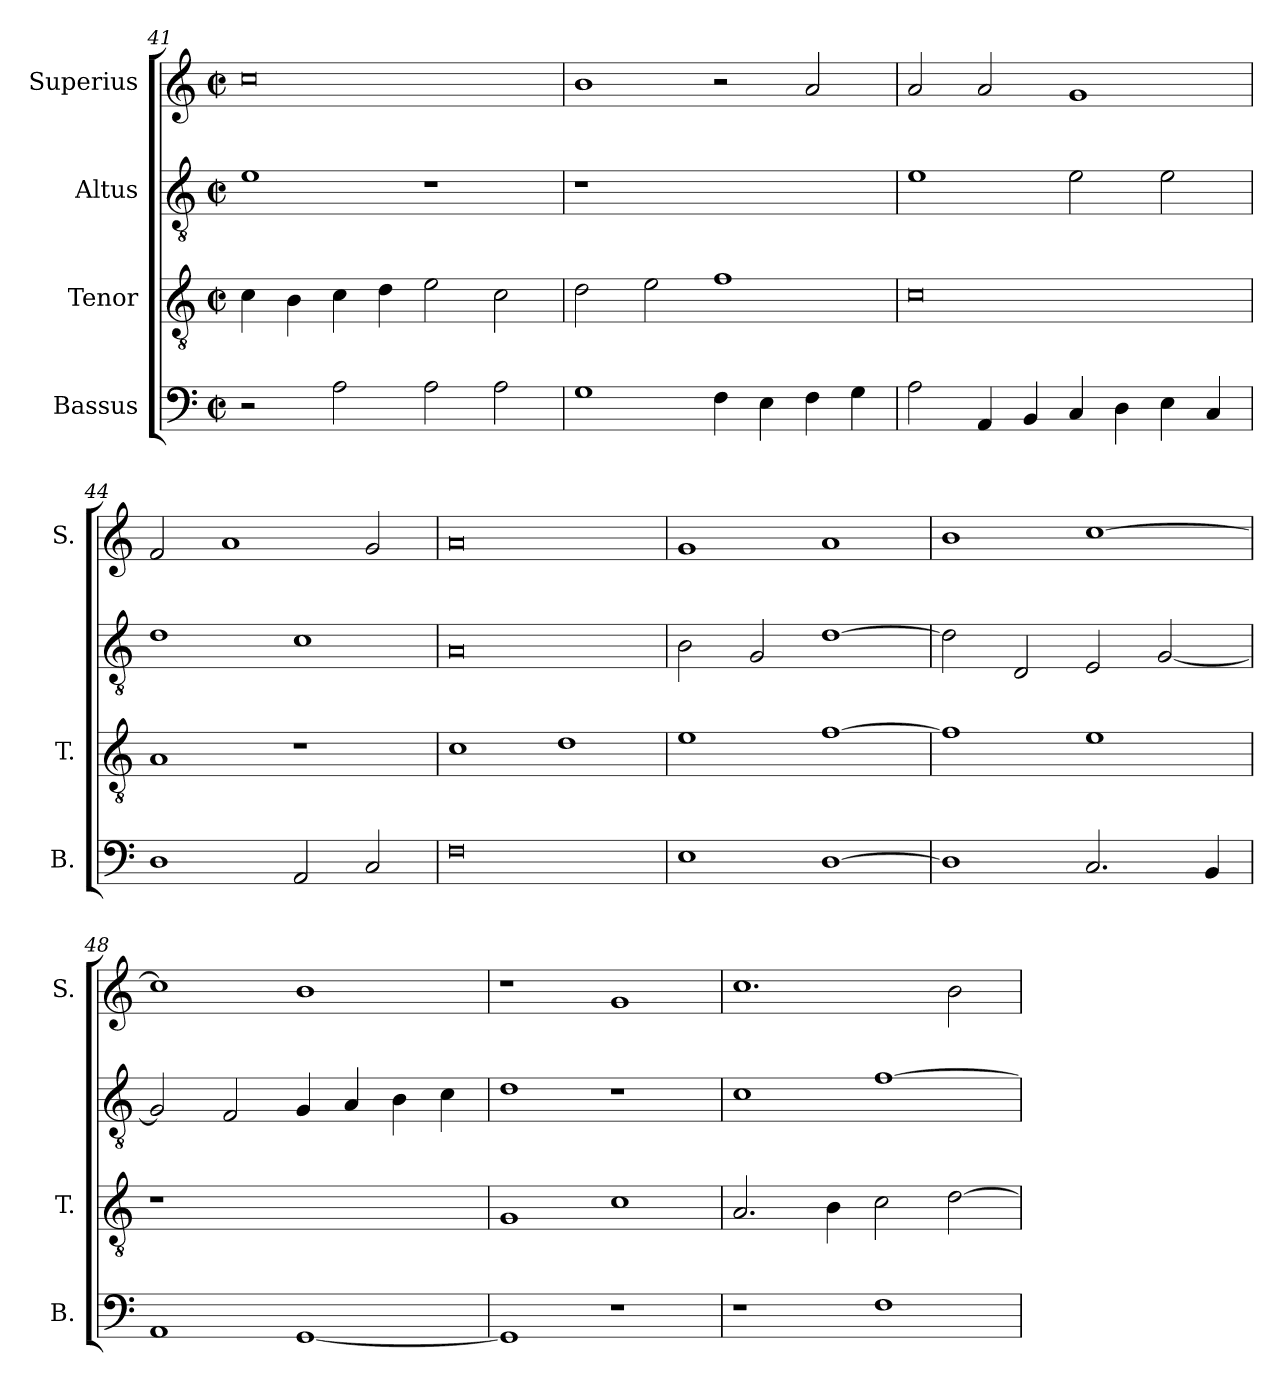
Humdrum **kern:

**kern	**kern	**kern	**kern
*part4	*part3	*part2	*part1
*staff4	*staff3	*staff2	*staff1
*I"Bassus	*I"Tenor	*I"Altus	*I"Superius
*I'B.	*I'T.	*	*I'S.
*clefF4	*clefGv2	*clefGv2	*clefG2
*	*ITrd7c12	*ITrd7c12	*
*k[]	*k[]	*k[]	*k[]
*C:	*C:	*C:	*C:
*M2/2	*M2/2	*M2/2	*M2/2
*met(c|)	*met(c|)	*met(c|)	*met(c|)
=41	=41	=41	=41
2r	4Ci\	1Ei	0cci
.	4BBi\	.	.
2Ai\	4Ci\	.	.
.	4Di\	.	.
2Ai\	2Ei\	1r	.
2Ai\	2Ci\	.	.
=42	=42	=42	=42
!	!	!LO:N:vis=1	!
1Gi	2Di\	1r	1bi
.	2Ei\	.	.
4Fi\	1Fi	1ryy	2r
4Ei\	.	.	.
4Fi\	.	.	2ai/
4Gi\	.	.	.
!!LO:PB:g=z
=43	=43	=43	=43
2Ai\	0Ci	1Ei	2ai/
4AAi/	.	.	2ai/
4BBi/	.	.	.
4Ci/	.	2Ei\	1gi
4Di\	.	.	.
4Ei\	.	2Ei\	.
4Ci/	.	.	.
=44	=44	=44	=44
1Di	1AAi	1Di	2fi/
.	.	.	1ai
2AAi/	1r	1Ci	.
2Ci/	.	.	2gi/
=45	=45	=45	=45
0Fi	1Ci	0AAi	0ai
.	1Di	.	.
=46	=46	=46	=46
1Ei	1Ei	2BBi\	1gi
.	.	2GGi/	.
[>1Di	[>1Fi	[>1Di	1ai
=47	=47	=47	=47
1Di]	1Fi]	2Di\]	1bi
.	.	2DDi/	.
2.Ci/	1Ei	2EEi/	[>1cci
.	.	[<2GGi/	.
4BBi/	.	.	.
!!LO:LB:g=z
=48	=48	=48	=48
!	!LO:N:vis=1	!	!
1AAi	1r	2GGi/]	1cci]
.	.	2FFi/	.
[<1GGi	1ryy	4GGi/	1bi
.	.	4AAi/	.
.	.	4BBi\	.
.	.	4Ci\	.
=49	=49	=49	=49
1GGi]	1GGi	1Di	1r
1r	1Ci	1r	1gi
=50	=50	=50	=50
1r	2.AAi/	1Ci	1.cci
.	4BBi\	.	.
1Fi	2Ci\	[>1Fi	.
.	[>2Di\	.	2bi\
=	=	=	=
*-	*-	*-	*-
